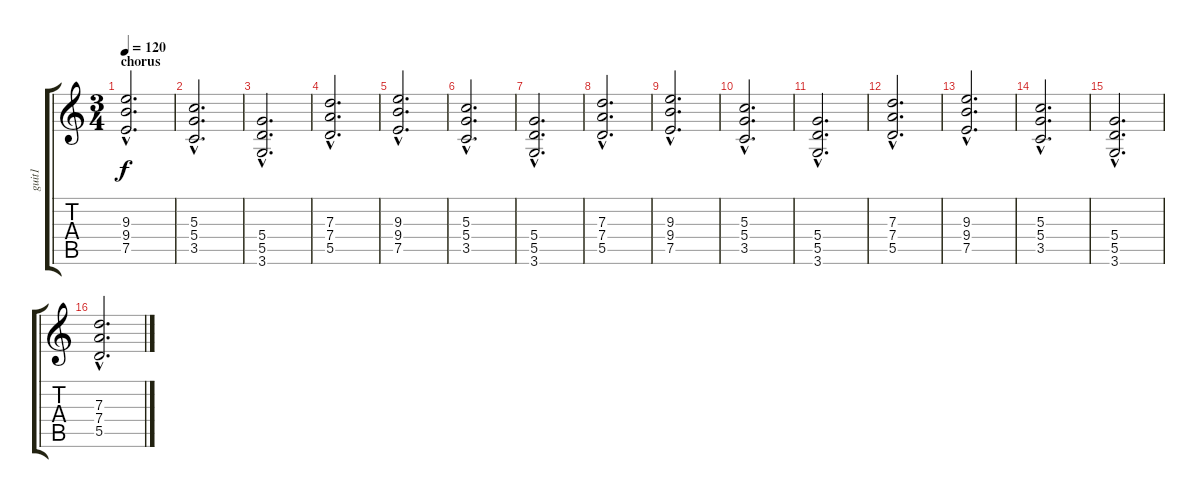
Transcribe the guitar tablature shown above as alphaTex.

\track ("guit1" "guit1") {instrument distortionguitar}
\staff {score tabs}
\tuning (E4 B3 G3 D3 A2 E2) {hide}
\ts (3 4)
\section ("" "chorus")
\tempo 120
\clef g2
\ks c
(9.3{hac} 9.4{hac} 7.5{hac}).2{d dy f} |
(5.3{hac} 5.4{hac} 3.5{hac}).2{d} |
(5.4{hac} 5.5{hac} 3.6{hac}).2{d} |
(7.3{hac} 7.4{hac} 5.5{hac}).2{d} |
(9.3{hac} 9.4{hac} 7.5{hac}).2{d} |
(5.3{hac} 5.4{hac} 3.5{hac}).2{d} |
(5.4{hac} 5.5{hac} 3.6{hac}).2{d} |
(7.3{hac} 7.4{hac} 5.5{hac}).2{d} |
(9.3{hac} 9.4{hac} 7.5{hac}).2{d} |
(5.3{hac} 5.4{hac} 3.5{hac}).2{d} |
(5.4{hac} 5.5{hac} 3.6{hac}).2{d} |
(7.3{hac} 7.4{hac} 5.5{hac}).2{d} |
(9.3{hac} 9.4{hac} 7.5{hac}).2{d} |
(5.3{hac} 5.4{hac} 3.5{hac}).2{d} |
(5.4{hac} 5.5{hac} 3.6{hac}).2{d} |
(7.3{hac} 7.4{hac} 5.5{hac}).2{d}
